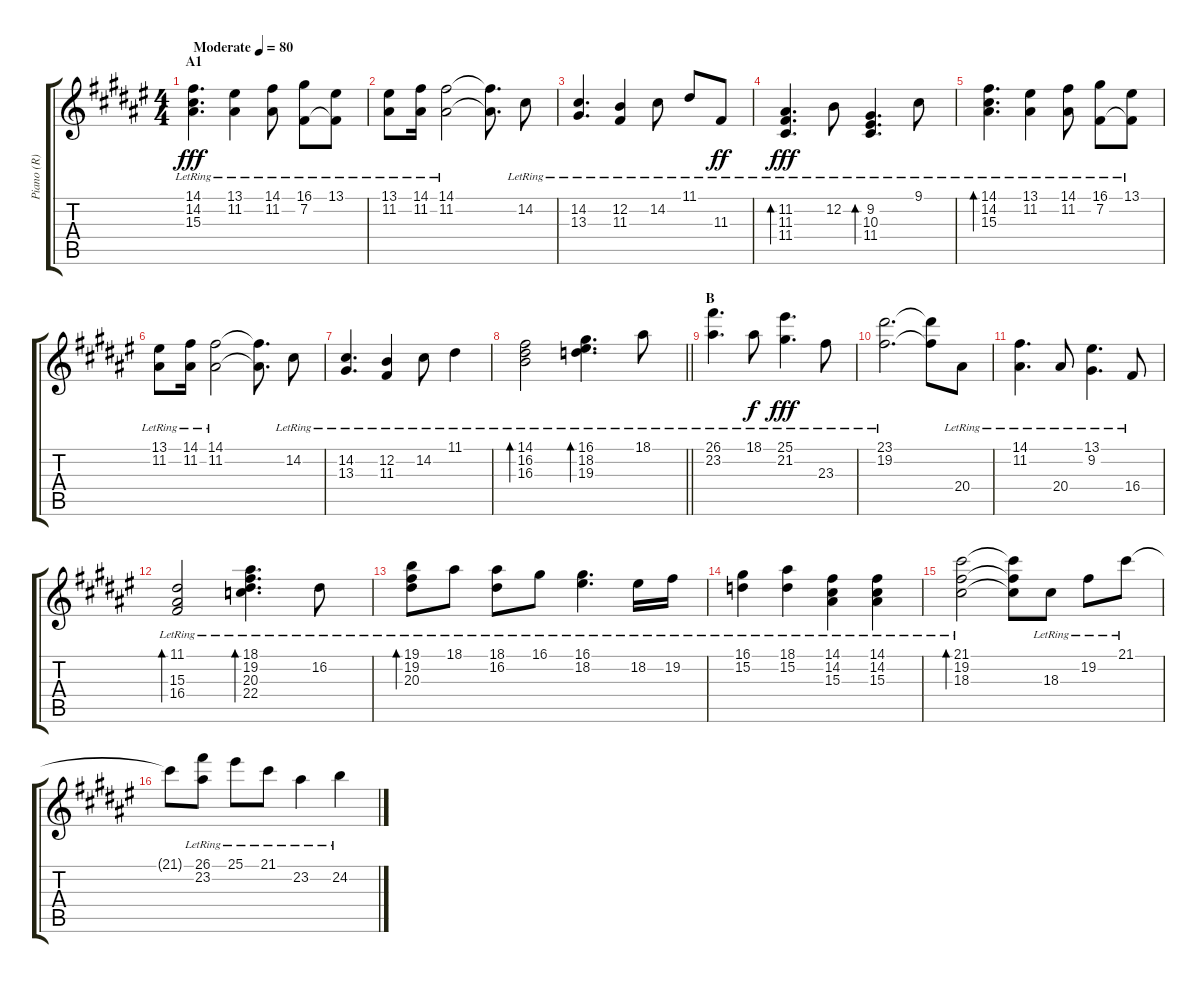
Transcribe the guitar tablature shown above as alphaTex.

\track ("Piano (R)" "Piano (R)") {instrument acousticgrandpiano}
\staff {score tabs}
\tuning (E4 B3 G3 D3 A2 E2) {hide}
\ts (4 4)
\section ("" "A1")
\tempo (80 "Moderate")
\clef g2
\ks f#
(14.1{lr} 14.2{lr} 15.3{lr}).4{d dy fff instrument acousticgrandpiano} (13.1{lr} 11.2{lr}).4 (14.1{lr} 11.2{lr}).8 (16.1{lr} 7.2{lr}).8 (13.1{lr} 7.2{t}).8 |
(13.1{lr} 11.2{lr}).8 (14.1{lr} 11.2{lr}).16 (14.1{lr} 11.2{lr}).2 (14.1{t} 11.2{t}).8{d} 14.2{lr}.8 |
(14.2{lr} 13.3{lr}).4{d} (12.2{lr} 11.3{lr}).4 14.2{lr}.8 11.1{lr}.8 11.3{lr}.8{dy ff} |
(11.2{lr} 11.3{lr} 11.4{lr}).4{d bd 60 dy fff} 12.2{lr}.8 (9.2{lr} 10.3{lr} 11.4{lr}).4{d bd 60} 9.1{lr}.8 |
(14.1{lr} 14.2{lr} 15.3{lr}).4{d bd 60} (13.1{lr} 11.2{lr}).4 (14.1{lr} 11.2{lr}).8 (16.1{lr} 7.2{lr}).8 (13.1{lr} 7.2{t}).8 |
(13.1{lr} 11.2{lr}).8 (14.1{lr} 11.2{lr}).16 (14.1{lr} 11.2{lr}).2 (14.1{t} 11.2{t}).8{d} 14.2{lr}.8 |
(14.2{lr} 13.3{lr}).4{d} (12.2{lr} 11.3{lr}).4 14.2{lr}.8 11.1{lr}.4 |
\barLineRight lightlight
(14.1{lr} 16.2{lr} 16.3{lr}).2{bd 120} (16.1{lr} 18.2{lr} 19.3{lr}).4{d bd 120} 18.1{lr}.8 |
\section ("" "B")
(26.1{lr} 23.2{lr}).4{d} 18.1{lr}.8{dy f} (25.1{lr} 21.2{lr}).4{d dy fff} 23.3{lr}.8 |
(23.1{lr} 19.2{lr}).2{d} (23.1{t} 19.2{t}).8 20.4{lr}.8 |
(14.1{lr} 11.2{lr}).4{d} 20.4{lr}.8 (13.1{lr} 9.2{lr}).4{d} 16.4{lr}.8 |
(11.1{lr} 15.3{lr} 16.4{lr}).2{bd 60} (18.1{lr} 19.2{lr} 20.3{lr} 22.4{lr}).4{d bd 240} 16.2{lr}.8 |
(19.1{lr} 19.2{lr} 20.3{lr}).8{bd 240} 18.1{lr}.8 (18.1{lr} 16.2{lr}).8 16.1{lr}.8 (16.1{lr} 18.2{lr}).4{d} 18.2{lr}.16 19.2{lr}.16 |
(16.1{lr} 15.2{lr}).4 (18.1{lr} 15.2{lr}).4 (14.1{lr} 14.2{lr} 15.3{lr}).4 (14.1{lr} 14.2{lr} 15.3{lr}).4 |
(21.1{lr} 19.2{lr} 18.3{lr}).2{bd 240} (21.1{t} 19.2{t} 18.3{t}).8 18.3{lr}.8 19.2{lr}.8 21.1{lr}.8 |
21.1{t}.8 (26.1{lr} 23.2{lr}).8 25.1{lr}.8 21.1{lr}.8 23.2{lr}.4 24.2{lr}.4
